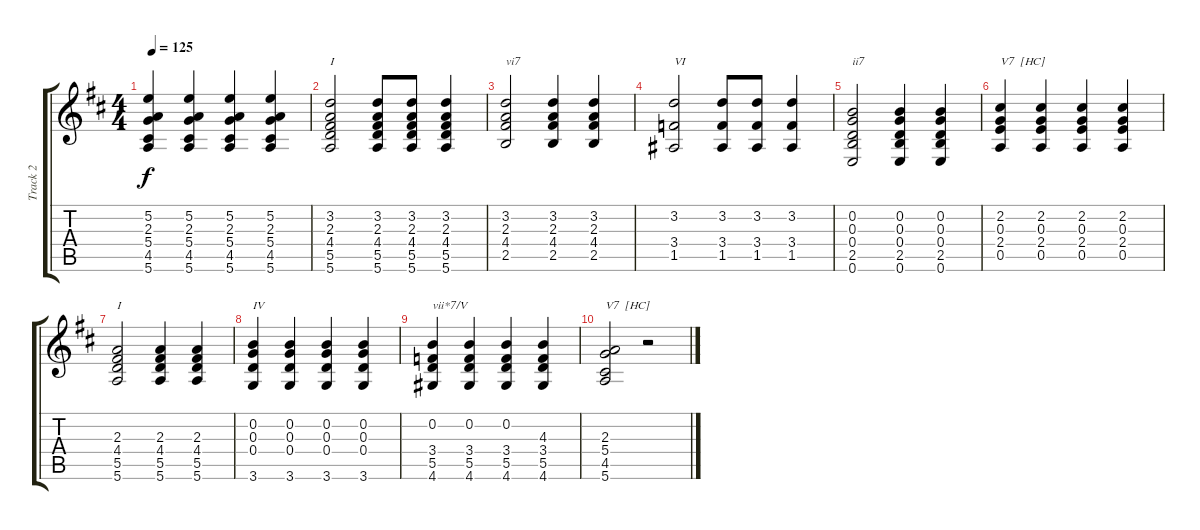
\track ("Track 2" "Track 2") {instrument electricguitarjazz}
\staff {score tabs}
\tuning (E4 B3 G3 D3 A2 E2) {hide}
\ts (4 4)
\tempo 125
\clef g2
\ks d
(5.2 2.3 5.4 4.5 5.6).4{dy f} (5.2 2.3 5.4 4.5 5.6).4 (5.2 2.3 5.4 4.5 5.6).4 (5.2 2.3 5.4 4.5 5.6).4 |
(3.2 2.3 4.4 5.5 5.6).2{txt "I"} (3.2 2.3 4.4 5.5 5.6).8 (3.2 2.3 4.4 5.5 5.6).8 (3.2 2.3 4.4 5.5 5.6).4 |
(3.2 2.3 4.4 2.5).2{txt "vi7"} (3.2 2.3 4.4 2.5).4 (3.2 2.3 4.4 2.5).4 |
(3.2 3.4 1.5).2{txt "VI"} (3.2 3.4 1.5).8 (3.2 3.4 1.5).8 (3.2 3.4 1.5).4 |
(0.2 0.3 0.4 2.5 0.6).2{txt "ii7"} (0.2 0.3 0.4 2.5 0.6).4 (0.2 0.3 0.4 2.5 0.6).4 |
(2.2 0.3 2.4 0.5).4{txt "V7  [HC]"} (2.2 0.3 2.4 0.5).4 (2.2 0.3 2.4 0.5).4 (2.2 0.3 2.4 0.5).4 |
(2.3 4.4 5.5 5.6).2{txt "I"} (2.3 4.4 5.5 5.6).4 (2.3 4.4 5.5 5.6).4 |
(0.2 0.3 0.4 3.6).4{txt "IV"} (0.2 0.3 0.4 3.6).4 (0.2 0.3 0.4 3.6).4 (0.2 0.3 0.4 3.6).4 |
(0.2 3.4 5.5 4.6).4{txt "vii*7/V"} (0.2 3.4 5.5 4.6).4 (0.2 3.4 5.5 4.6).4 (4.3 3.4 5.5 4.6).4 |
(2.3 5.4 4.5 5.6).2{txt "V7  [HC]"} r.2
